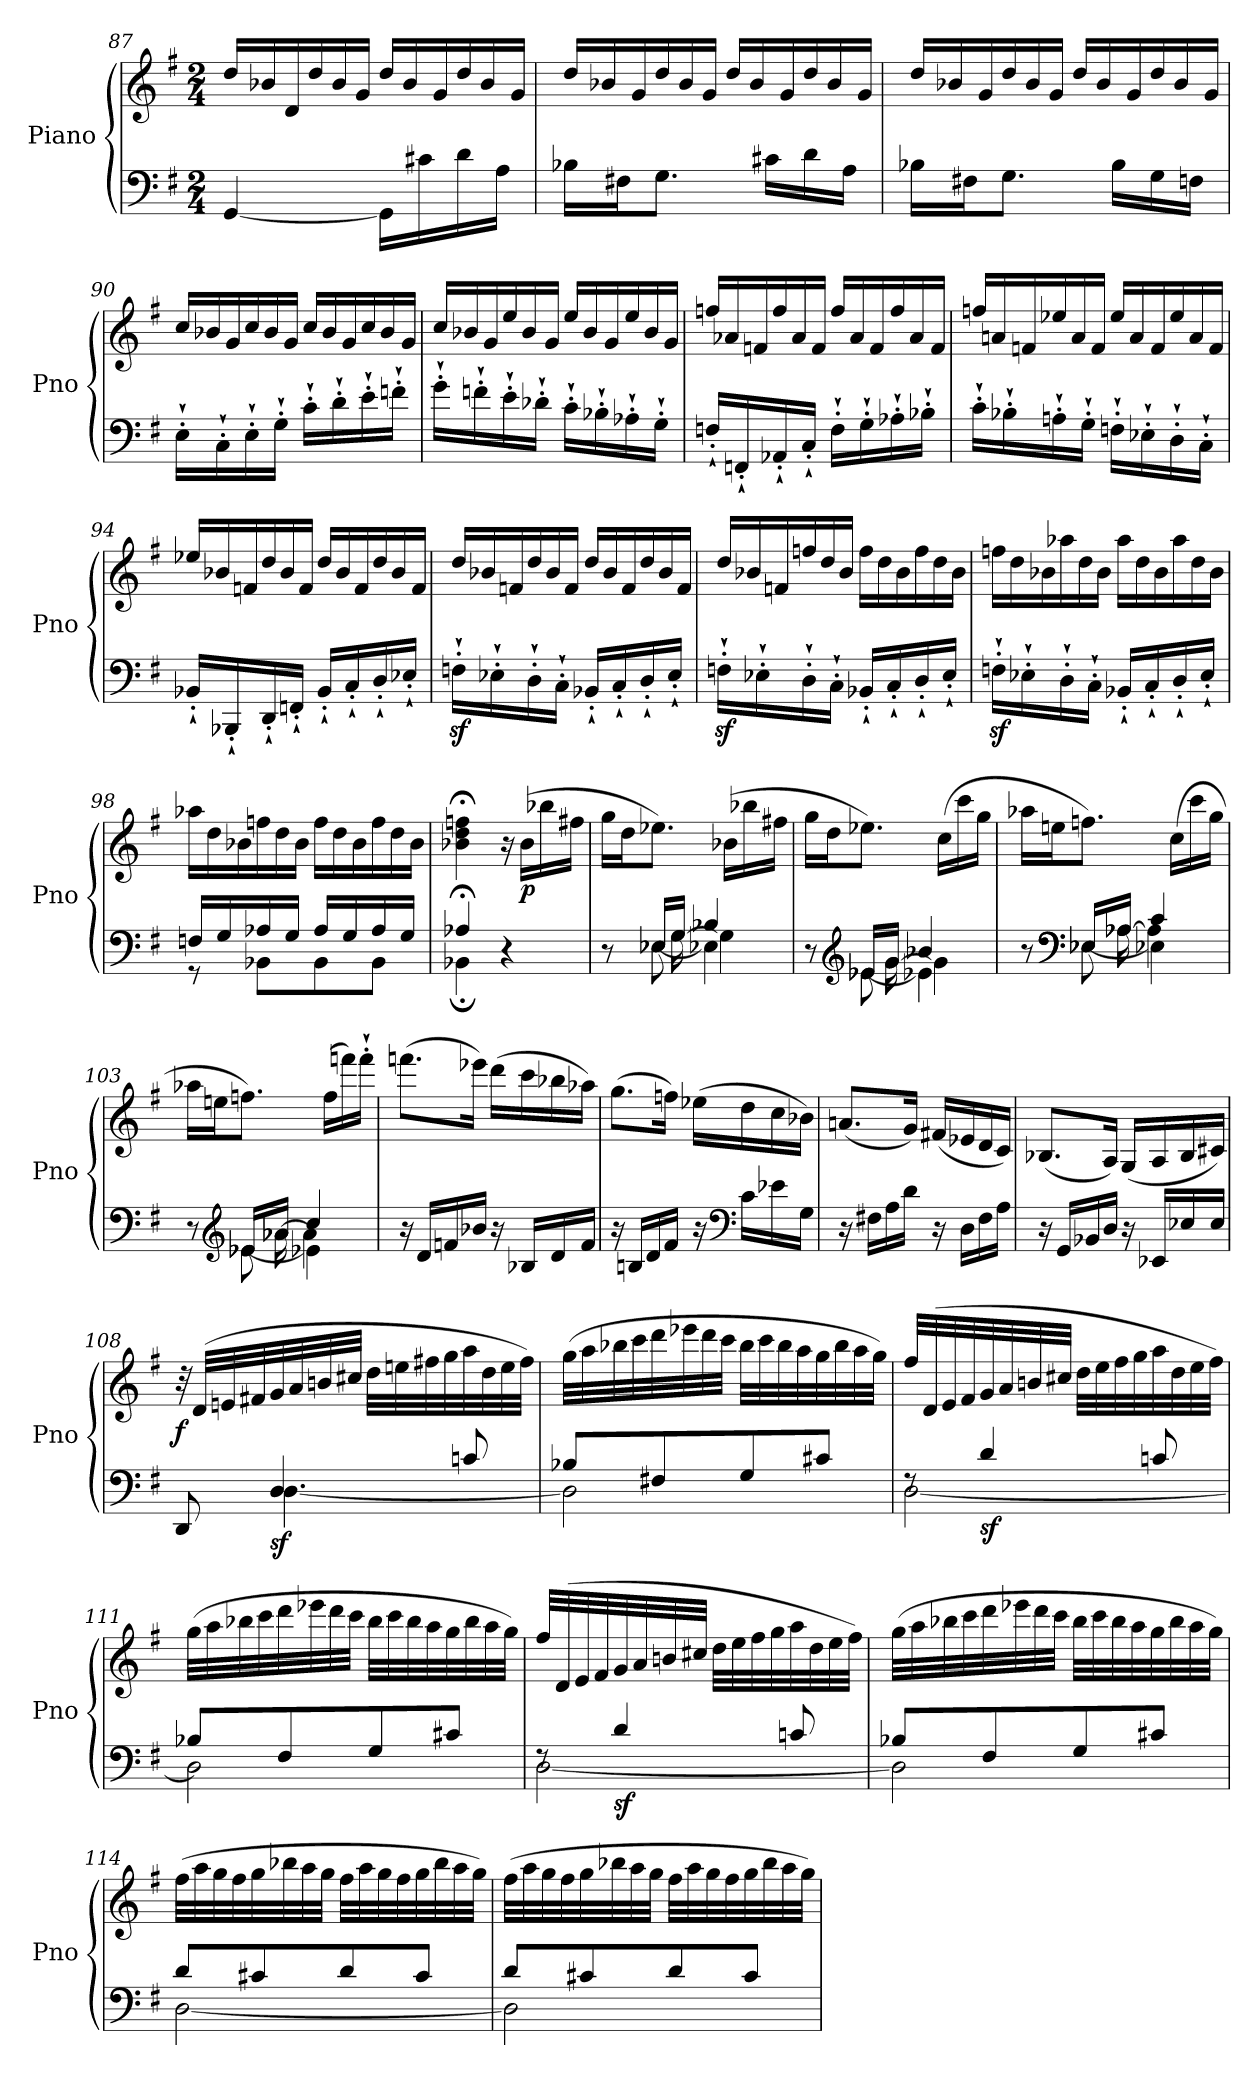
**kern	**kern	**dynam
*part1	*part1	*part1
*staff2	*staff1	*staff1/2
*I"Piano	*	*
*I'Pno	*	*
!!LO:LB:g=z
*clefF4	*clefG2	*
*k[f#]	*k[f#]	*
*M2/4	*M2/4	*
*	*Xtuplet	*
=87	=87	=87
[4GG/	24dd/LL	.
.	24b-X/	.
.	24d/	.
.	24dd/	.
.	24b-/	.
.	24g/JJ	.
16GG\LL]	24dd/LL	.
.	24b-/	.
16c#X\	.	.
.	24g/	.
16d\	24dd/	.
.	24b-/	.
16A\JJ	.	.
.	24g/JJ	.
=88	=88	=88
16B-X\LL	24dd/LL	.
.	24b-X/	.
16F#X\J	.	.
.	24g/	.
8.G\J	24dd/	.
.	24b-/	.
.	24g/JJ	.
.	24dd/LL	.
.	24b-/	.
16c#X\LL	.	.
.	24g/	.
16d\	24dd/	.
.	24b-/	.
16A\JJ	.	.
.	24g/JJ	.
=89	=89	=89
16B-X\LL	24dd/LL	.
.	24b-X/	.
16F#X\J	.	.
.	24g/	.
8.G\J	24dd/	.
.	24b-/	.
.	24g/JJ	.
.	24dd/LL	.
.	24b-/	.
16B-\LL	.	.
.	24g/	.
16G\	24dd/	.
.	24b-/	.
16Fn\JJ	.	.
.	24g/JJ	.
!!LO:LB:g=z
=90	=90	=90
16E`'\LL	24cc/LL	.
.	24b-X/	.
16C`'\	.	.
.	24g/	.
16E`'\	24cc/	.
.	24b-/	.
16G`'\JJ	.	.
.	24g/JJ	.
16c`'\LL	24cc/LL	.
.	24b-/	.
16d`'\	.	.
.	24g/	.
16e`'\	24cc/	.
.	24b-/	.
16fn`'\JJ	.	.
.	24g/JJ	.
!!LO:PB:g=z
=91	=91	=91
16g`'\LL	24cc/LL	.
.	24b-X/	.
16fn`'\	.	.
.	24g/	.
16e`'\	24ee/	.
.	24b-/	.
16d-X`'\JJ	.	.
.	24g/JJ	.
16c`'\LL	24ee/LL	.
.	24b-/	.
16B-X`'\	.	.
.	24g/	.
16A-X`'\	24ee/	.
.	24b-/	.
16G`'\JJ	.	.
.	24g/JJ	.
=92	=92	=92
16Fn`'/LL	24ffn/LL	.
.	24a-X/	.
16FFn`'/	.	.
.	24fn/	.
16AA-X`'/	24ff/	.
.	24a-/	.
16C`'/JJ	.	.
.	24f/JJ	.
16F`'\LL	24ff/LL	.
.	24a-/	.
16G`'\	.	.
.	24f/	.
16A-X`'\	24ff/	.
.	24a-/	.
16B-X`'\JJ	.	.
.	24f/JJ	.
=93	=93	=93
16c`'\LL	24ffn/LL	.
.	24an/	.
16B-X`'\	.	.
.	24fn/	.
16An`'\	24ee-X/	.
.	24a/	.
16G`'\JJ	.	.
.	24f/JJ	.
16Fn`'\LL	24ee-/LL	.
.	24a/	.
16E-X`'\	.	.
.	24f/	.
16D`'\	24ee-/	.
.	24a/	.
16C`'\JJ	.	.
.	24f/JJ	.
!!LO:LB:g=z
=94	=94	=94
16BB-X`'/LL	24ee-X/LL	.
.	24b-X/	.
16BBB-X`'/	.	.
.	24fn/	.
16DD`'/	24dd/	.
.	24b-/	.
16FFn`'/JJ	.	.
.	24f/JJ	.
16BB-`'/LL	24dd/LL	.
.	24b-/	.
16C`'/	.	.
.	24f/	.
16D`'/	24dd/	.
.	24b-/	.
16E-X`'/JJ	.	.
.	24f/JJ	.
=95	=95	=95
16Fnz<`'\LL	24dd/LL	.
.	24b-X/	.
16E-X`'\	.	.
.	24fn/	.
16D`'\	24dd/	.
.	24b-/	.
16C`'\JJ	.	.
.	24f/JJ	.
16BB-X`'/LL	24dd/LL	.
.	24b-/	.
16C`'/	.	.
.	24f/	.
16D`'/	24dd/	.
.	24b-/	.
16E-`'/JJ	.	.
.	24f/JJ	.
=96	=96	=96
16Fnz<`'\LL	24dd/LL	.
.	24b-X/	.
16E-X`'\	.	.
.	24fn/	.
16D`'\	24ffn/	.
.	24dd/	.
16C`'\JJ	.	.
.	24b-/JJ	.
16BB-X`'/LL	24ff\LL	.
.	24dd\	.
16C`'/	.	.
.	24b-\	.
16D`'/	24ff\	.
.	24dd\	.
16E-`'/JJ	.	.
.	24b-\JJ	.
!!LO:LB:g=z
=97	=97	=97
16Fnz<`'\LL	24ffn\LL	.
.	24dd\	.
16E-X`'\	.	.
.	24b-X\	.
16D`'\	24aa-X\	.
.	24dd\	.
16C`'\JJ	.	.
.	24b-\JJ	.
16BB-X`'/LL	24aa-\LL	.
.	24dd\	.
16C`'/	.	.
.	24b-\	.
16D`'/	24aa-\	.
.	24dd\	.
16E-`'/JJ	.	.
.	24b-\JJ	.
=98	=98	=98
*^	*	*
16Fn/LL	8r	24aa-X\LL	.
.	.	24dd\	.
16G/	.	.	.
.	.	24b-X\	.
16A-X/	8BB-X\L	24ffn\	.
.	.	24dd\	.
16G/JJ	.	.	.
.	.	24b-\JJ	.
16A-/LL	8BB-\	24ff\LL	.
.	.	24dd\	.
16G/	.	.	.
.	.	24b-\	.
16A-/	8BB-\J	24ff\	.
.	.	24dd\	.
16G/JJ	.	.	.
.	.	24b-\JJ	.
=99	=99	=99	=99
4A-X;</	4BB-X;\	4b-X\;< 4dd\;< 4ffn\;<	.
4r	4ryy	16r	.
!	!	!	!LO:DY:b
.	.	(16b-\LL	p
.	.	16bb-X\	.
.	.	16ff#X\JJ	.
=100	=100	=100	=100
*	*^	*	*
8r	8ryy	8.ryy	16gg\LL	.
.	.	.	16dd\J	.
16E-X/LL	[8E-X\	.	8.ee-X\J)	.
16G/JJ	.	[16G\	.	.
4B-X/	4E-X\]	4G\]	.	.
.	.	.	(16b-X\LL	.
.	.	.	16bb-X\	.
.	.	.	16ff#X\JJ	.
!!LO:LB:g=z
=101	=101	=101	=101	=101
8r	8ryy	8.ryy	16gg\LL	.
.	.	.	16dd\J	.
*clefG2	*	*	*	*
16e-X/LL	[8e-X\	.	8.ee-X\J)	.
16g/JJ	.	[16g\	.	.
4b-X/	4e-X\]	4g\]	.	.
.	.	.	(16cc\LL	.
.	.	.	16ccc\	.
.	.	.	16gg\JJ	.
=102	=102	=102	=102	=102
8r	8ryy	8.ryy	16aa-X\LL	.
.	.	.	16een\J	.
*clefF4	*	*	*	*
16E-X/LL	[8E-X\	.	8.ffn\J)	.
16A-X/JJ	.	[16A-\	.	.
4c/	4E-X\]	4A-\]	.	.
.	.	.	(16cc\LL	.
.	.	.	16ccc\	.
.	.	.	16gg\JJ	.
=103	=103	=103	=103	=103
8r	8ryy	8.ryy	16aa-X\LL	.
.	.	.	16een\J	.
*clefG2	*	*	*	*
16e-X/LL	[8e-X\	.	8.ffn\J)	.
16a-X/JJ	.	[16a-\	.	.
4cc/	4e-X\]	4a-\]	.	.
.	.	.	(16ff\LL	.
.	.	.	16fffn\)	.
.	.	.	16fff`'\JJ	.
*v	*v	*v	*	*
=104	=104	=104
16r	(8.fffn\L	.
16d/LL	.	.
16fn/	.	.
16b-X/JJ	16eee-X\Jk)	.
16r	(16ddd\LL	.
16B-X/LL	16ccc\	.
16d/	16bb-X\	.
16f/JJ	16aa-X\JJ)	.
!!LO:LB:g=z
=105	=105	=105
16r	(8.gg\L	.
16Bn/LL	.	.
16d/	.	.
!	!	!LO:DY:b
16f#/JJ	16ffn\Jk)	other-dynamics
16r	(16ee-X\LL	.
*clefF4	*	*
16c\LL	16dd\	.
16e-X\	16cc\	.
16G\JJ	16b-X\JJ)	.
!!LO:LB:g=z
=106	=106	=106
16r	(8.an/L	.
16F#X\LL	.	.
16A\	.	.
16d\JJ	16g/Jk)	.
16r	(16f#X/LL	.
16D\LL	16e-X/	.
16F#\	16d/	.
16A\JJ	16c/JJ)	.
=107	=107	=107
16r	(8.B-X/L	.
16GG/LL	.	.
16BB-X/	.	.
16D/JJ	16A/Jk)	.
16r	(16G/LL	.
16EE-X/LL	16A/	.
16E-X/	16B-/	.
16E-/JJ	16c#X/JJ)	.
=108	=108	=108
*^	*	*
!	!	!	!LO:DY:b
8DD/	8ryy	32r	f
.	.	(32d/LLL	.
.	.	32en/	.
.	.	32f#X/	.
!	!	!	!LO:DY:b=2
4D/	[4.D\	32g/	sf
.	.	32a/	.
.	.	32bn/	.
.	.	32cc#X/JJJ	.
.	.	32dd\LLL	.
.	.	32een\	.
.	.	32ff#X\	.
.	.	32gg\	.
8cn/	.	32aa\	.
.	.	32dd\	.
.	.	32ee\	.
.	.	32ff#\JJJ)	.
!!LO:PB:g=z
=109	=109	=109	=109
8B-X/L	2D\]	(32gg\LLL	.
.	.	32aa\	.
.	.	32bb-X\	.
.	.	32ccc\	.
8F#X/	.	32ddd\	.
.	.	32eee-X\	.
.	.	32ddd\	.
.	.	32ccc\JJJ	.
8G/	.	32bb-\LLL	.
.	.	32ccc\	.
.	.	32bb-\	.
.	.	32aa\	.
8c#X/J	.	32gg\	.
.	.	32bb-\	.
.	.	32aa\	.
.	.	32gg\JJJ)	.
=110	=110	=110	=110
8rF	[2D\	32ff#/LLL	.
.	.	(32d/	.
.	.	32e/	.
.	.	32f#/	.
!	!	!	!LO:DY:b=2
4d/	.	32g/	sf
.	.	32a/	.
.	.	32bn/	.
.	.	32cc#X/JJJ	.
.	.	32dd\LLL	.
.	.	32ee\	.
.	.	32ff#\	.
.	.	32gg\	.
8cn/	.	32aa\	.
.	.	32dd\	.
.	.	32ee\	.
.	.	32ff#\JJJ)	.
!!LO:LB:g=z
=111	=111	=111	=111
8B-X/L	2D\]	(32gg\LLL	.
.	.	32aa\	.
.	.	32bb-X\	.
.	.	32ccc\	.
8F#/	.	32ddd\	.
.	.	32eee-X\	.
.	.	32ddd\	.
.	.	32ccc\JJJ	.
8G/	.	32bb-\LLL	.
.	.	32ccc\	.
.	.	32bb-\	.
.	.	32aa\	.
8c#X/J	.	32gg\	.
.	.	32bb-\	.
.	.	32aa\	.
.	.	32gg\JJJ)	.
!!LO:LB:g=z
=112	=112	=112	=112
8rF	[2D\	32ff#/LLL	.
.	.	(32d/	.
.	.	32e/	.
.	.	32f#/	.
!	!	!	!LO:DY:b=2
4d/	.	32g/	sf
.	.	32a/	.
.	.	32bn/	.
.	.	32cc#X/JJJ	.
.	.	32dd\LLL	.
.	.	32ee\	.
.	.	32ff#\	.
.	.	32gg\	.
8cn/	.	32aa\	.
.	.	32dd\	.
.	.	32ee\	.
.	.	32ff#\JJJ)	.
=113	=113	=113	=113
8B-X/L	2D\]	(32gg\LLL	.
.	.	32aa\	.
.	.	32bb-X\	.
.	.	32ccc\	.
8F#/	.	32ddd\	.
.	.	32eee-X\	.
.	.	32ddd\	.
.	.	32ccc\JJJ	.
8G/	.	32bb-\LLL	.
.	.	32ccc\	.
.	.	32bb-\	.
.	.	32aa\	.
8c#X/J	.	32gg\	.
.	.	32bb-\	.
.	.	32aa\	.
.	.	32gg\JJJ)	.
!!LO:LB:g=z
=114	=114	=114	=114
8d/L	[2D\	(32ff#\LLL	.
.	.	32aa\	.
.	.	32gg\	.
.	.	32ff#\	.
8c#X/	.	32gg\	.
.	.	32bb-X\	.
.	.	32aa\	.
.	.	32gg\JJJ	.
8d/	.	32ff#\LLL	.
.	.	32aa\	.
.	.	32gg\	.
.	.	32ff#\	.
8c#/J	.	32gg\	.
.	.	32bb-\	.
.	.	32aa\	.
.	.	32gg\JJJ)	.
!!LO:LB:g=z
=115	=115	=115	=115
!	!	!	!LO:DY:b
8d/L	2D\]	(32ff#\LLL	other-dynamics
.	.	32aa\	.
.	.	32gg\	.
.	.	32ff#\	.
8c#X/	.	32gg\	.
.	.	32bb-X\	.
.	.	32aa\	.
.	.	32gg\JJJ	.
8d/	.	32ff#\LLL	.
.	.	32aa\	.
.	.	32gg\	.
.	.	32ff#\	.
8c#/J	.	32gg\	.
.	.	32bb-\	.
.	.	32aa\	.
.	.	32gg\JJJ)	.
*v	*v	*	*
=	=	=
*-	*-	*-
